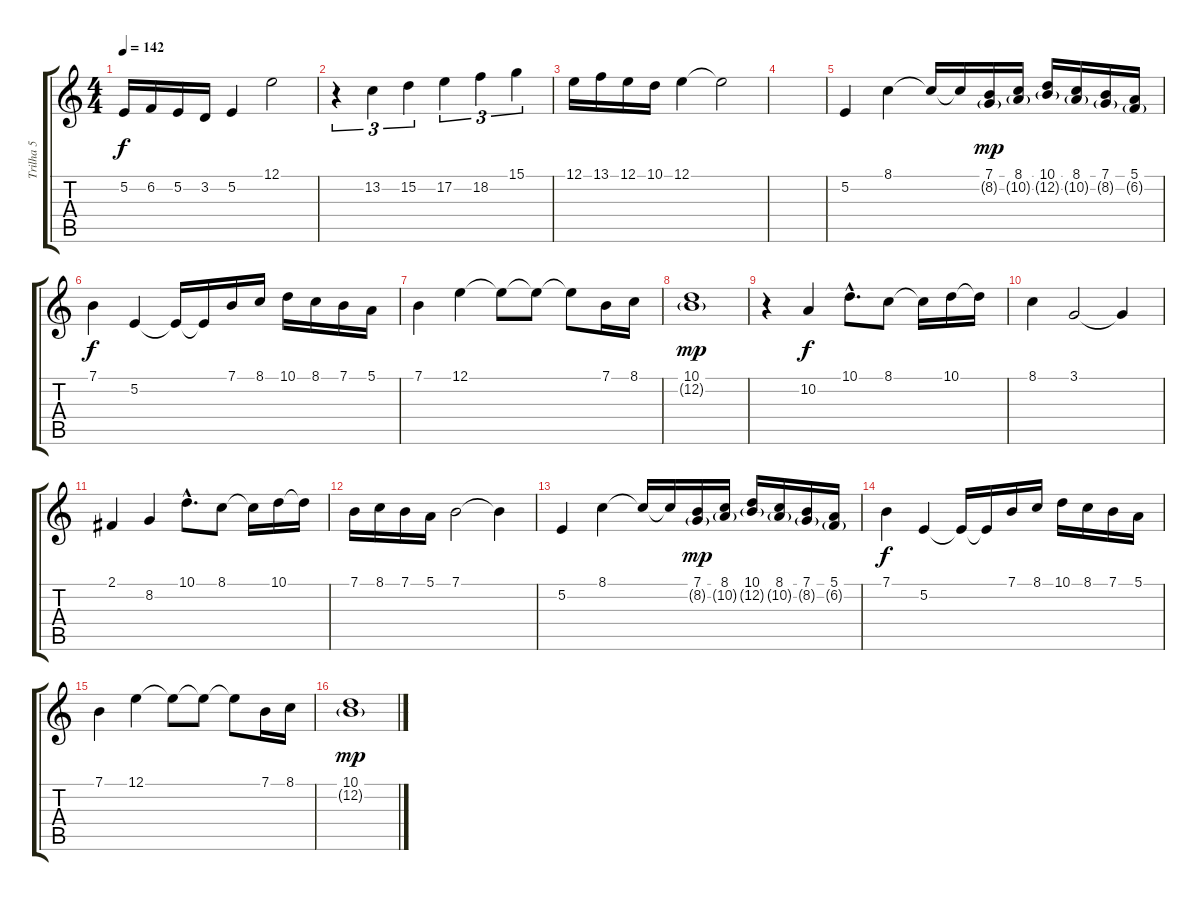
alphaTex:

\track ("Trilha 5" "Trilha 5") {instrument stringensemble1}
\staff {score tabs}
\tuning (E4 B3 G3 D3 A2 E2) {hide}
\ts (4 4)
\tempo 142
\clef g2
\ks c
5.2.16{dy f} 6.2.16 5.2.16 3.2.16 5.2.4 12.1.2 |
r.4{tu (3 2)} 13.2.4{tu (3 2)} 15.2.4{tu (3 2)} 17.2.4{tu (3 2)} 18.2.4{tu (3 2)} 15.1.4{tu (3 2)} |
12.1.16 13.1.16 12.1.16 10.1.16 12.1.4 12.1{t}.2 |
|
5.2.4 8.1.4 8.1{t}.16 8.1{t}.16 (7.1 8.2{g}).16{dy mp} (8.1 10.2{g}).16 (10.1 12.2{g}).16 (8.1 10.2{g}).16 (7.1 8.2{g}).16 (5.1 6.2{g}).16 |
7.1.4{dy f} 5.2.4 5.2{t}.16 5.2{t}.16 7.1.16 8.1.16 10.1.16 8.1.16 7.1.16 5.1.16 |
7.1.4 12.1.4 12.1{t}.8 12.1{t}.8 12.1{t}.8 7.1.16 8.1.16 |
(10.1 12.2{g}).1{dy mp} |
r.4 10.2.4{dy f} 10.1{hac}.8{d} 8.1.8 8.1{t}.16 10.1.16 10.1{t}.16 |
8.1.4 3.1.2 3.1{t}.4 |
2.1.4 8.2.4 10.1{hac}.8{d} 8.1.8 8.1{t}.16 10.1.16 10.1{t}.16 |
7.1.16 8.1.16 7.1.16 5.1.16 7.1.2 7.1{t}.4 |
5.2.4 8.1.4 8.1{t}.16 8.1{t}.16 (7.1 8.2{g}).16{dy mp} (8.1 10.2{g}).16 (10.1 12.2{g}).16 (8.1 10.2{g}).16 (7.1 8.2{g}).16 (5.1 6.2{g}).16 |
7.1.4{dy f} 5.2.4 5.2{t}.16 5.2{t}.16 7.1.16 8.1.16 10.1.16 8.1.16 7.1.16 5.1.16 |
7.1.4 12.1.4 12.1{t}.8 12.1{t}.8 12.1{t}.8 7.1.16 8.1.16 |
(10.1 12.2{g}).1{dy mp}
